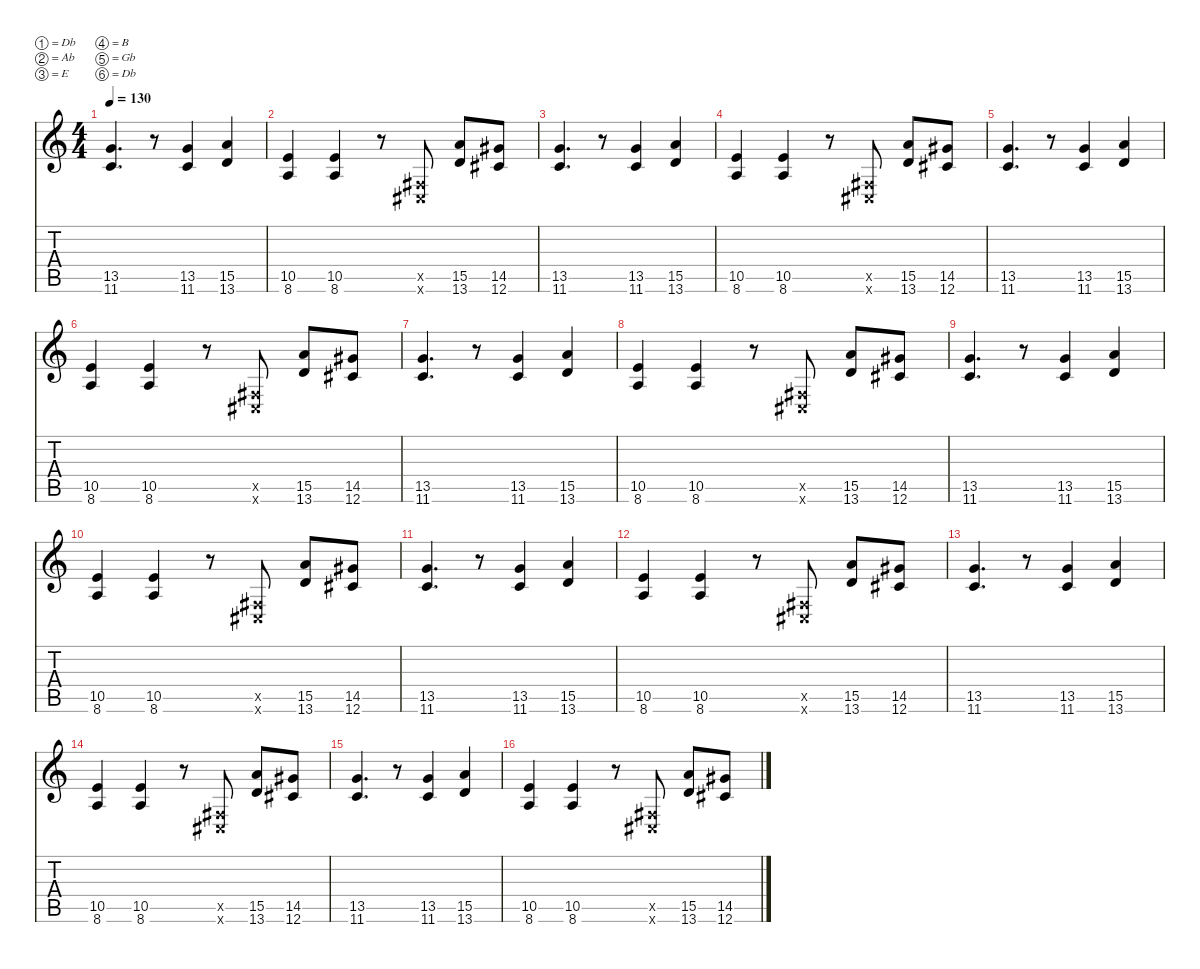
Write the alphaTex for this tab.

\defaultSystemsLayout 4
\hideDynamics
\bracketExtendMode nobrackets
\singleTrackTrackNamePolicy hidden
\multiTrackTrackNamePolicy hidden
\firstSystemTrackNameMode fullname
\firstSystemTrackNameOrientation horizontal
\otherSystemsTrackNameOrientation horizontal
\track ("Tony Iommi" "dist.guit.") {instrument distortionguitar}
\staff {score tabs}
\tuning (Db4 Ab3 E3 B2 Gb2 Db2)
\ts (4 4)
\tempo 130
\clef g2
\ks c
(13.5 11.6).4{d dy f beam Up} r.8{beam Up} (13.5 11.6).4{beam Up} (15.5 13.6).4{beam Up} |
(10.5 8.6).4{beam Up} (10.5 8.6).4{beam Up} r.8{beam Up} (0.5{x acc #} 0.6{x acc #}).8{beam Up} (15.5 13.6).8{beam Up} (14.5{acc #} 12.6{acc #}).8{beam Up} |
(13.5 11.6).4{d beam Up} r.8{beam Up} (13.5 11.6).4{beam Up} (15.5 13.6).4{beam Up} |
(10.5 8.6).4{beam Up} (10.5 8.6).4{beam Up} r.8{beam Up} (0.5{x acc #} 0.6{x acc #}).8{beam Up} (15.5 13.6).8{beam Up} (14.5{acc #} 12.6{acc #}).8{beam Up} |
(13.5 11.6).4{d beam Up} r.8{beam Up} (13.5 11.6).4{beam Up} (15.5 13.6).4{beam Up} |
(10.5 8.6).4{beam Up} (10.5 8.6).4{beam Up} r.8{beam Up} (0.5{x acc #} 0.6{x acc #}).8{beam Up} (15.5 13.6).8{beam Up} (14.5{acc #} 12.6{acc #}).8{beam Up} |
(13.5 11.6).4{d beam Up} r.8{beam Up} (13.5 11.6).4{beam Up} (15.5 13.6).4{beam Up} |
(10.5 8.6).4{beam Up} (10.5 8.6).4{beam Up} r.8{beam Up} (0.5{x acc #} 0.6{x acc #}).8{beam Up} (15.5 13.6).8{beam Up} (14.5{acc #} 12.6{acc #}).8{beam Up} |
(13.5 11.6).4{d beam Up} r.8{beam Up} (13.5 11.6).4{beam Up} (15.5 13.6).4{beam Up} |
(10.5 8.6).4{beam Up} (10.5 8.6).4{beam Up} r.8{beam Up} (0.5{x acc #} 0.6{x acc #}).8{beam Up} (15.5 13.6).8{beam Up} (14.5{acc #} 12.6{acc #}).8{beam Up} |
(13.5 11.6).4{d beam Up} r.8{beam Up} (13.5 11.6).4{beam Up} (15.5 13.6).4{beam Up} |
(10.5 8.6).4{beam Up} (10.5 8.6).4{beam Up} r.8{beam Up} (0.5{x acc #} 0.6{x acc #}).8{beam Up} (15.5 13.6).8{beam Up} (14.5{acc #} 12.6{acc #}).8{beam Up} |
(13.5 11.6).4{d beam Up} r.8{beam Up} (13.5 11.6).4{beam Up} (15.5 13.6).4{beam Up} |
(10.5 8.6).4{beam Up} (10.5 8.6).4{beam Up} r.8{beam Up} (0.5{x acc #} 0.6{x acc #}).8{beam Up} (15.5 13.6).8{beam Up} (14.5{acc #} 12.6{acc #}).8{beam Up} |
(13.5 11.6).4{d beam Up} r.8{beam Up} (13.5 11.6).4{beam Up} (15.5 13.6).4{beam Up} |
(10.5 8.6).4{beam Up} (10.5 8.6).4{beam Up} r.8{beam Up} (0.5{x acc #} 0.6{x acc #}).8{beam Up} (15.5 13.6).8{beam Up} (14.5{acc #} 12.6{acc #}).8{beam Up}
